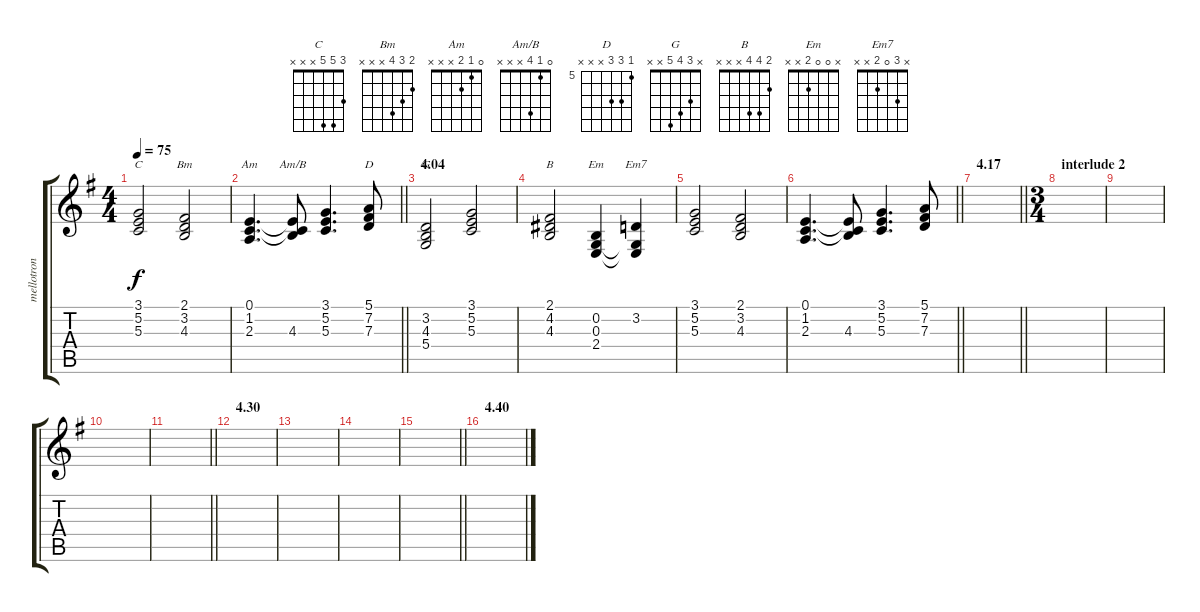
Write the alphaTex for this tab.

\track ("mellotron" "mellotron") {instrument stringensemble1}
\staff {score tabs}
\tuning (E4 B3 G3 D3 A2 E2) {hide}
\chord ("C" 3 5 5 x x x)
\chord ("Bm" 2 3 4 x x x)
\chord ("Am" 0 1 2 x x x)
\chord ("Am/B" 0 1 4 x x x)
\chord ("D" 5 7 7 x x x) {firstfret 5}
\chord ("G" x 3 4 5 x x)
\chord ("B" 2 4 4 x x x)
\chord ("Em" x 0 0 2 x x)
\chord ("Em7" x 3 0 2 x x)
\ts (4 4)
\tempo 75
\clef g2
\ks g
(3.1 5.2 5.3).2{ch "C" dy f} (2.1 3.2 4.3).2{ch "Bm"} |
\barLineRight lightlight
(0.1 1.2 2.3).4{d ch "Am"} (0.1{t} 1.2{t} 4.3).8{ch "Am/B"} (3.1 5.2 5.3).4{d} (5.1 7.2 7.3).8{ch "D"} |
\section ("" "4.04")
(3.2 4.3 5.4).2{ch "G"} (3.1 5.2 5.3).2 |
(2.1 4.2 4.3).2{ch "B"} (0.2 0.3 2.4).4{ch "Em"} (3.2 0.3{t} 2.4{t}).4{ch "Em7"} |
(3.1 5.2 5.3).2 (2.1 3.2 4.3).2 |
\barLineRight lightlight
(0.1 1.2 2.3).4{d} (0.1{t} 1.2{t} 4.3).8 (3.1 5.2 5.3).4{d} (5.1 7.2 7.3).8 |
\section ("" "4.17")
\barLineRight lightlight
|
\ts (3 4)
\section ("" "interlude 2")
|
|
|
\barLineRight lightlight
|
\section ("" "4.30")
|
|
|
\barLineRight lightlight
|
\section ("" "4.40")
